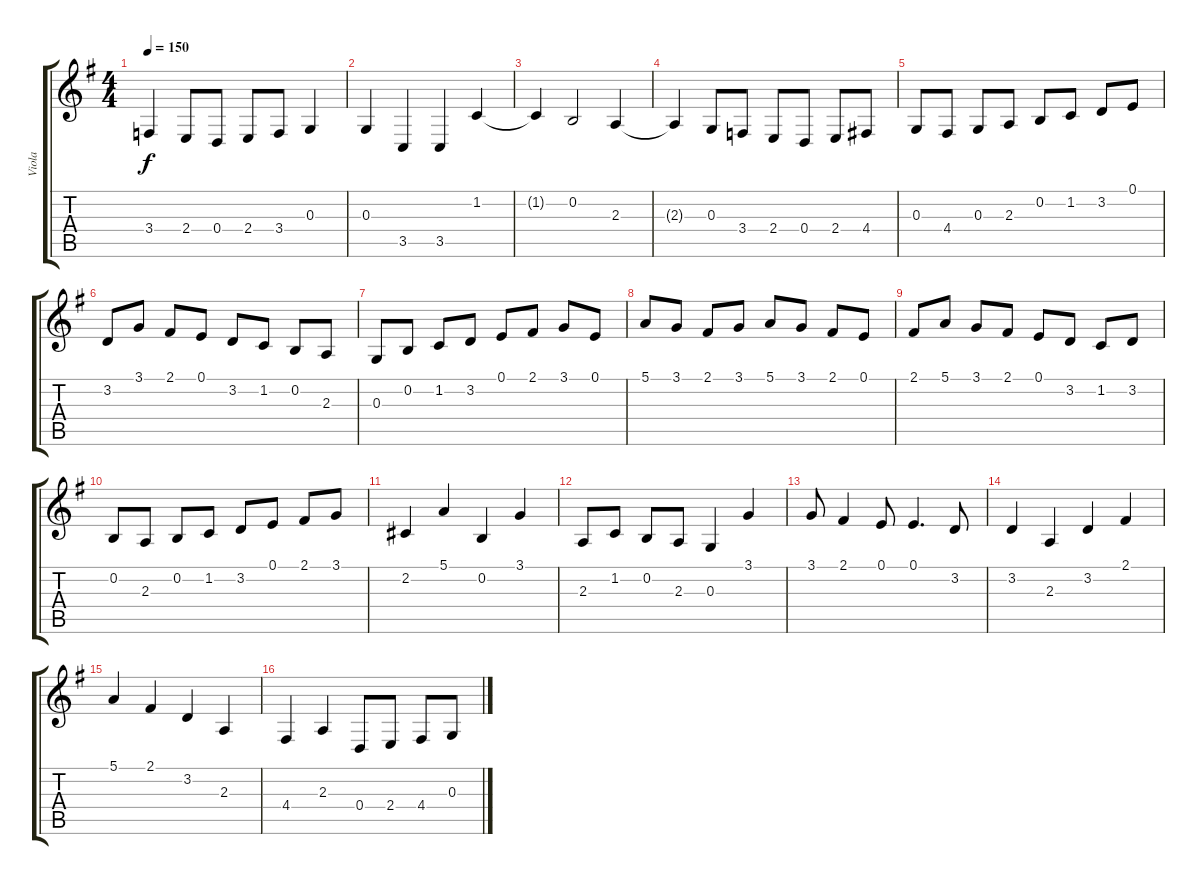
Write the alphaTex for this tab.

\track ("Viola" "Viola") {instrument viola}
\staff {score tabs}
\tuning (E4 B3 G3 D3 A2 E2) {hide}
\ts (4 4)
\tempo 150
\clef g2
\ks g
3.4{t}.4{dy f} 2.4.8 0.4.8 2.4.8 3.4.8 0.3.4 |
0.3.4 3.5.4 3.5.4 1.2.4 |
1.2{t}.4 0.2.2 2.3.4 |
2.3{t}.4 0.3.8 3.4.8 2.4.8 0.4.8 2.4.8 4.4.8 |
0.3.8 4.4.8 0.3.8 2.3.8 0.2.8 1.2.8 3.2.8 0.1.8 |
3.2.8 3.1.8 2.1.8 0.1.8 3.2.8 1.2.8 0.2.8 2.3.8 |
0.3.8 0.2.8 1.2.8 3.2.8 0.1.8 2.1.8 3.1.8 0.1.8 |
5.1.8 3.1.8 2.1.8 3.1.8 5.1.8 3.1.8 2.1.8 0.1.8 |
2.1.8 5.1.8 3.1.8 2.1.8 0.1.8 3.2.8 1.2.8 3.2.8 |
0.2.8 2.3.8 0.2.8 1.2.8 3.2.8 0.1.8 2.1.8 3.1.8 |
2.2.4 5.1.4 0.2.4 3.1.4 |
2.3.8 1.2.8 0.2.8 2.3.8 0.3.4 3.1.4 |
3.1.8 2.1.4 0.1.8 0.1.4{d} 3.2.8 |
3.2.4 2.3.4 3.2.4 2.1.4 |
5.1.4 2.1.4 3.2.4 2.3.4 |
4.4.4 2.3.4 0.4.8 2.4.8 4.4.8 0.3.8
